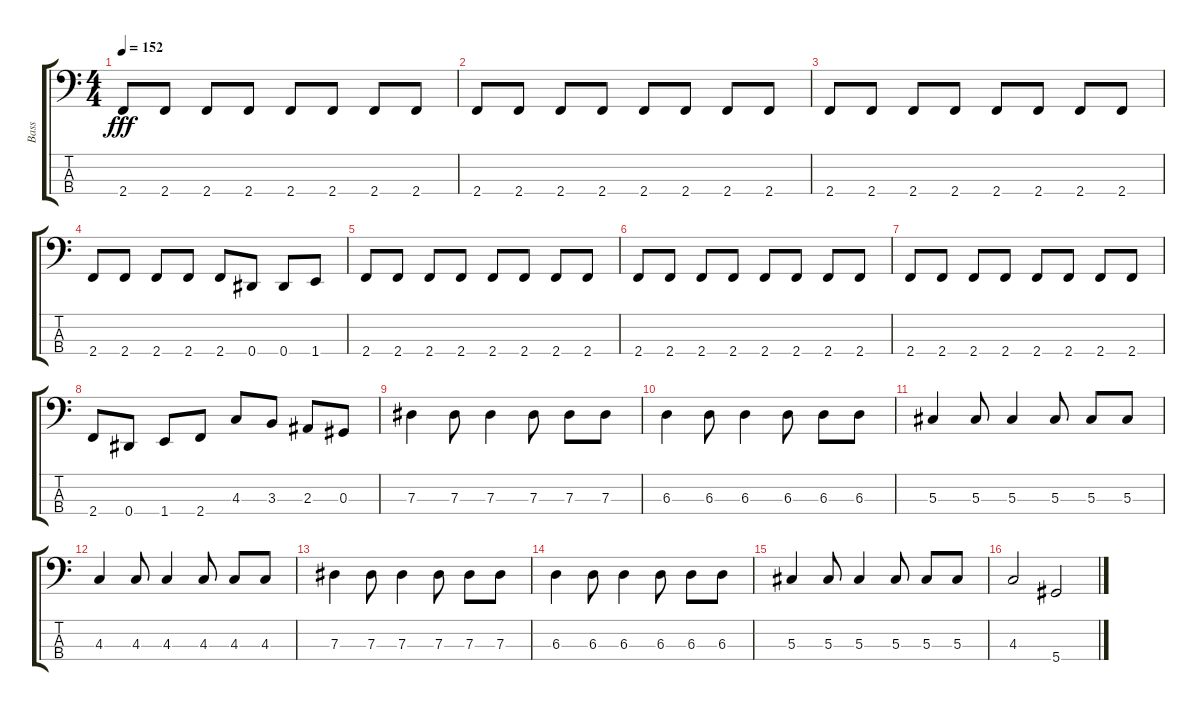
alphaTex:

\track ("Bass" "Bass") {instrument electricbassfinger}
\staff {score tabs}
\tuning (Gb2 Db2 Ab1 Eb1) {hide}
\ts (4 4)
\tempo 152
\clef f4
\ks c
2.4.8{dy fff} 2.4.8 2.4.8 2.4.8 2.4.8 2.4.8 2.4.8 2.4.8 |
2.4.8 2.4.8 2.4.8 2.4.8 2.4.8 2.4.8 2.4.8 2.4.8 |
2.4.8 2.4.8 2.4.8 2.4.8 2.4.8 2.4.8 2.4.8 2.4.8 |
2.4.8 2.4.8 2.4.8 2.4.8 2.4.8 0.4.8 0.4.8 1.4.8 |
2.4.8 2.4.8 2.4.8 2.4.8 2.4.8 2.4.8 2.4.8 2.4.8 |
2.4.8 2.4.8 2.4.8 2.4.8 2.4.8 2.4.8 2.4.8 2.4.8 |
2.4.8 2.4.8 2.4.8 2.4.8 2.4.8 2.4.8 2.4.8 2.4.8 |
2.4.8 0.4.8 1.4.8 2.4.8 4.3.8 3.3.8 2.3.8 0.3.8 |
7.3.4 7.3.8 7.3.4 7.3.8 7.3.8 7.3.8 |
6.3.4 6.3.8 6.3.4 6.3.8 6.3.8 6.3.8 |
5.3.4 5.3.8 5.3.4 5.3.8 5.3.8 5.3.8 |
4.3.4 4.3.8 4.3.4 4.3.8 4.3.8 4.3.8 |
7.3.4 7.3.8 7.3.4 7.3.8 7.3.8 7.3.8 |
6.3.4 6.3.8 6.3.4 6.3.8 6.3.8 6.3.8 |
5.3.4 5.3.8 5.3.4 5.3.8 5.3.8 5.3.8 |
4.3.2 5.4.2
